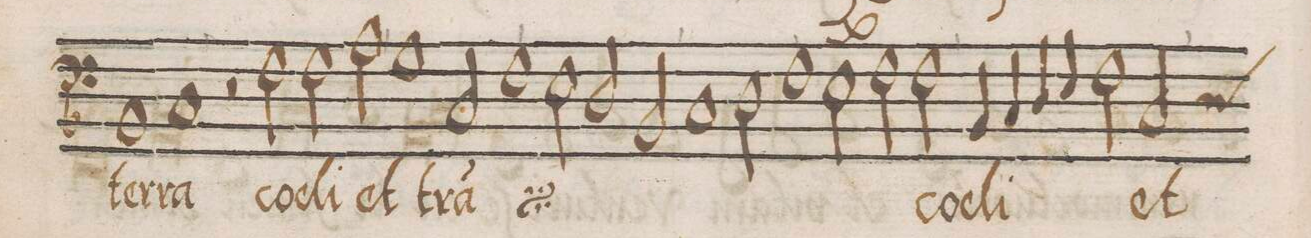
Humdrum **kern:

**kern	**text
*I"BASSVS	*
*clefF4	*
*k[b-]	*
*met()	*
*M2/1	*
1BB-	ter-
1C	-ra
=31-	=31-
2r	.
2F\	coe-
2F\	-li
2A\	et
=32-	=32-
1G	t(er)-
2C/	-ra
*	*ij
1F	coe-
=33-	=33-
2E\	.
2D/	-li
2BB-/	et
=34-	=34-
1C	t(er)-
2D\	.
1F	.
=35-	=35-
2E\	.
2F\	-ra
*	*Xij
2F\	coe-
=36-	=36-
4BB-/	-li
4C/	.
4D/	.
4E/	.
2F\	.
*custos:D	*
2C/	et
=37-	=37-
*-	*-
